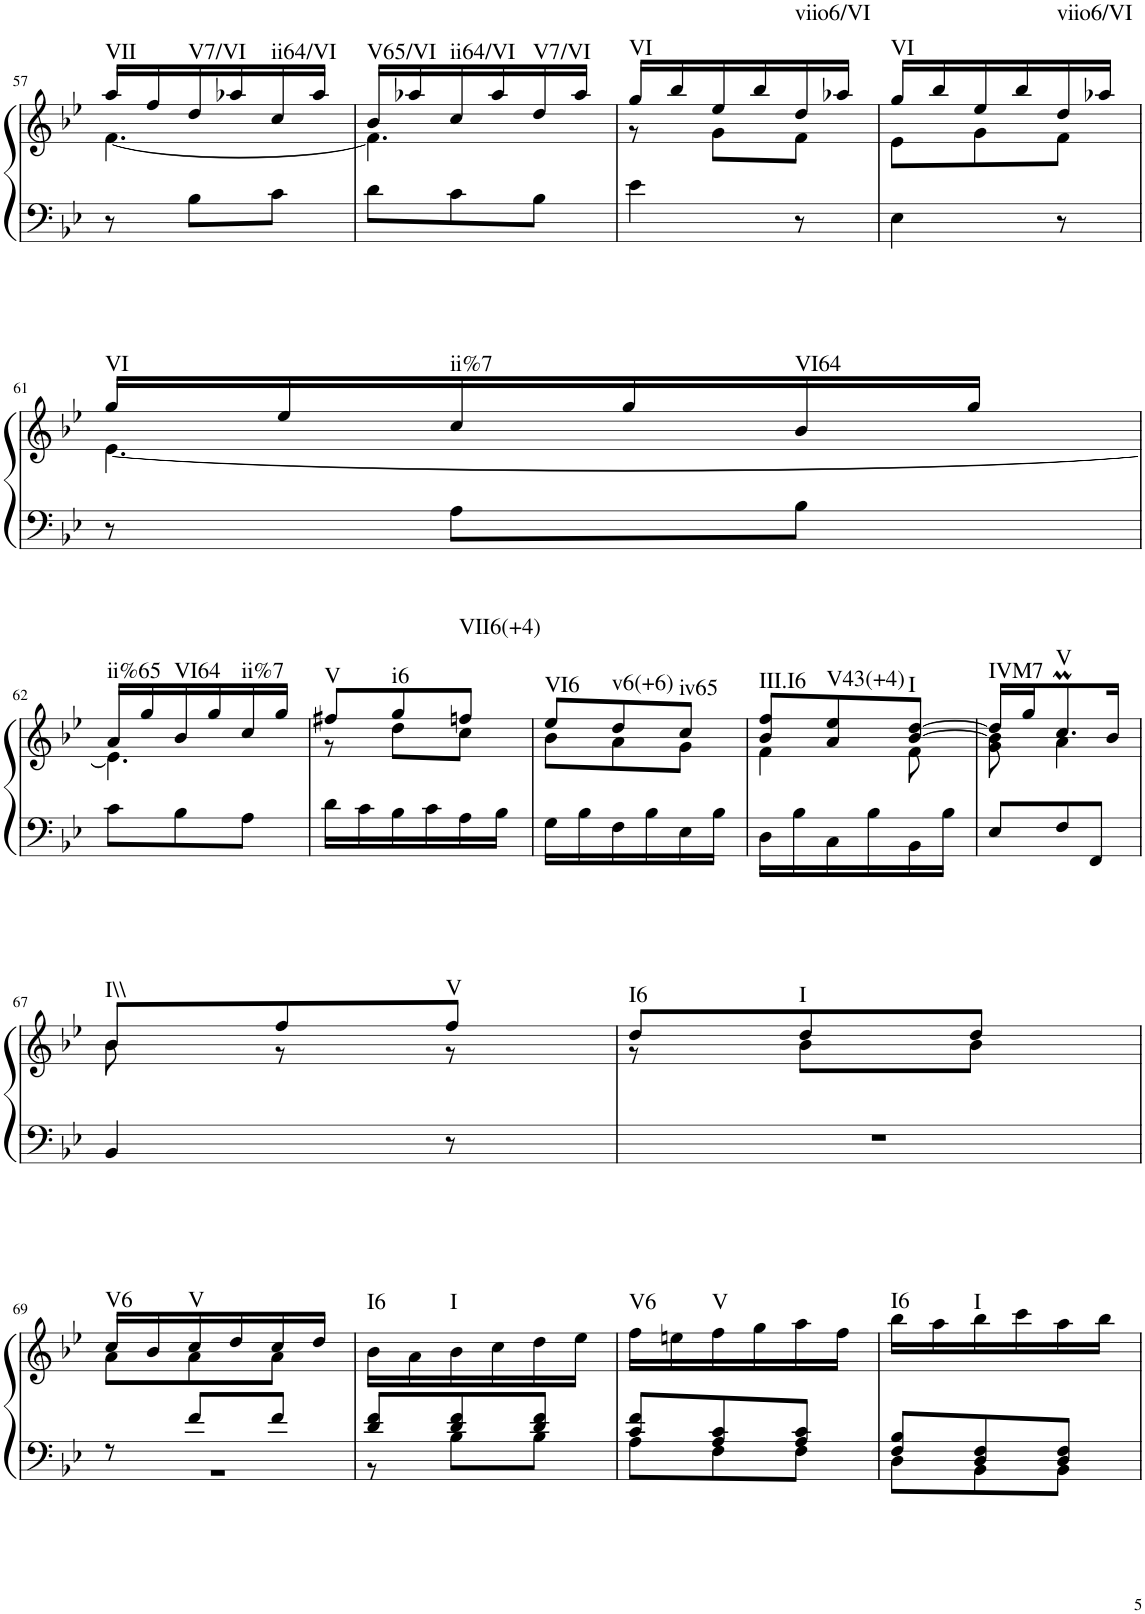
**kern	**kern	**harte
*part1	*part1	*part1
*staff2	*staff1	*
*I"unbenannt1	*	*
!!LO:PB:g=z
*clefF4	*clefG2	*
*k[b-e-]	*k[b-e-]	*
*M3/8	*M3/8	*
=57	=57	=57
*	*^	*
!	!	!	!LO:H:kt=VII
8r	16aa/LL	[4.f\	N
.	16ff/	.	.
!	!	!	!LO:H:kt=V7/VI
8B-\L	16dd/	.	N
.	16aa-X/	.	.
!	!	!	!LO:H:kt=ii64/VI
8c\J	16cc/	.	N
.	16aa-/JJ	.	.
=58	=58	=58	=58
!	!	!	!LO:H:kt=V65/VI
8d\L	16b-/LL	4.f\]	N
.	16aa-X/	.	.
!	!	!	!LO:H:kt=ii64/VI
8c\	16cc/	.	N
.	16aa-/	.	.
!	!	!	!LO:H:kt=V7/VI
8B-\J	16dd/	.	N
.	16aa-/JJ	.	.
=59	=59	=59	=59
!	!	!	!LO:H:kt=VI
4e-\	16gg/LL	8r	N
.	16bb-/	.	.
.	16ee-/	8g\L	.
.	16bb-/	.	.
!	!	!	!LO:H:kt=viio6/VI
8r	16dd/	8f\J	N
.	16aa-X/JJ	.	.
=60	=60	=60	=60
!	!	!	!LO:H:kt=VI
4E-\	16gg/LL	8e-\L	N
.	16bb-/	.	.
.	16ee-/	8g\	.
.	16bb-/	.	.
!	!	!	!LO:H:kt=viio6/VI
8r	16dd/	8f\J	N
.	16aa-X/JJ	.	.
!!LO:LB:g=z	!!
=61	=61	=61	=61
!	!	!	!LO:H:kt=VI
8r	16gg/LL	[4.e-\	N
.	16ee-/	.	.
!	!	!	!LO:H:kt=ii%7
8A\L	16cc/	.	N
.	16gg/	.	.
!	!	!	!LO:H:kt=VI64
8B-\J	16b-/	.	N
.	16gg/JJ	.	.
!!LO:LB:g=z	!!
=62	=62	=62	=62
!	!	!	!LO:H:kt=ii%65
8c\L	16a/LL	4.e-\]	N
.	16gg/	.	.
!	!	!	!LO:H:kt=VI64
8B-\	16b-/	.	N
.	16gg/	.	.
!	!	!	!LO:H:kt=ii%7
8A\J	16cc/	.	N
.	16gg/JJ	.	.
=63	=63	=63	=63
!	!	!	!LO:H:kt=V
16d\LL	8ff#X/L	8r	N
16c\	.	.	.
!	!	!	!LO:H:kt=i6
16B-\	8gg/	8dd\L	N
16c\	.	.	.
!	!	!	!LO:H:kt=VII6(+4)
16A\	8ffn/J	8cc\J	N
16B-\JJ	.	.	.
=64	=64	=64	=64
!	!	!	!LO:H:kt=VI6
16G\LL	8ee-/L	8b-\L	N
16B-\	.	.	.
!	!	!	!LO:H:kt=v6(+6)
16F\	8dd/	8a\	N
16B-\	.	.	.
!	!	!	!LO:H:kt=iv65
16E-\	8cc/J	8g\J	N
16B-\JJ	.	.	.
=65	=65	=65	=65
!	!	!	!LO:H:kt=III.I6
16D\LL	8b-/ 8ff/L	4f\	N
16B-\	.	.	.
!	!	!	!LO:H:kt=V43(+4)
16C\	8a/ 8ee-/	.	N
16B-\	.	.	.
!	!	!	!LO:H:kt=I
16BB-\	[8b-/ [8dd/J	8f\	N
16B-\JJ	.	.	.
=66	=66	=66	=66
!	!	!	!LO:H:kt=IVM7
8E-/L	16dd/LL]	8g\ 8b-\]	N
.	16gg/J	.	.
!	!	!	!LO:H:kt=V
8F/	8.ccM/	4a\	N
8FF/J	.	.	.
.	16b-/Jk	.	.
!!LO:LB:g=z	!!
=67	=67	=67	=67
!	!	!	!LO:H:kt=I\\
4BB-/	8b-/L	8b-\	N
.	8ff/	8r	.
!	!	!	!LO:H:kt=V
8r	8ff/J	8r	N
=68	=68	=68	=68
!	!	!	!LO:H:kt=I6
4.r	8dd/L	8r	N
!	!	!	!LO:H:kt=I
.	8dd/	8b-\L	N
.	8dd/J	8b-\J	.
!!LO:LB:g=z	!!
=69	=69	=69	=69
*^	*	*	*
!	!	!	!	!LO:H:kt=V6
8r	4.r	16cc/LL	8a\L	N
.	.	16b-/	.	.
!	!	!	!	!LO:H:kt=V
8f/L	.	16cc/	8a\	N
.	.	16dd/	.	.
8f/J	.	16cc/	8a\J	.
.	.	16dd/JJ	.	.
*	*	*v	*v	*
=70	=70	=70	=70
!	!	!	!LO:H:kt=I6
8d/ 8f/L	8r	16b-\LL	N
.	.	16a\	.
!	!	!	!LO:H:kt=I
8d/ 8f/	8B-\L	16b-\	N
.	.	16cc\	.
8d/ 8f/J	8B-\J	16dd\	.
.	.	16ee-\JJ	.
=71	=71	=71	=71
!	!	!	!LO:H:kt=V6
8c/ 8f/L	8A\L	16ff\LL	N
.	.	16een\	.
!	!	!	!LO:H:kt=V
8A/ 8c/	8F\	16ff\	N
.	.	16gg\	.
8A/ 8c/J	8F\J	16aa\	.
.	.	16ff\JJ	.
=72	=72	=72	=72
!	!	!	!LO:H:kt=I6
8F/ 8B-/L	8D\L	16bb-\LL	N
.	.	16aa\	.
!	!	!	!LO:H:kt=I
8D/ 8F/	8BB-\	16bb-\	N
.	.	16ccc\	.
8D/ 8F/J	8BB-\J	16aa\	.
.	.	16bb-\JJ	.
*v	*v	*	*
=	=	=
*-	*-	*-
